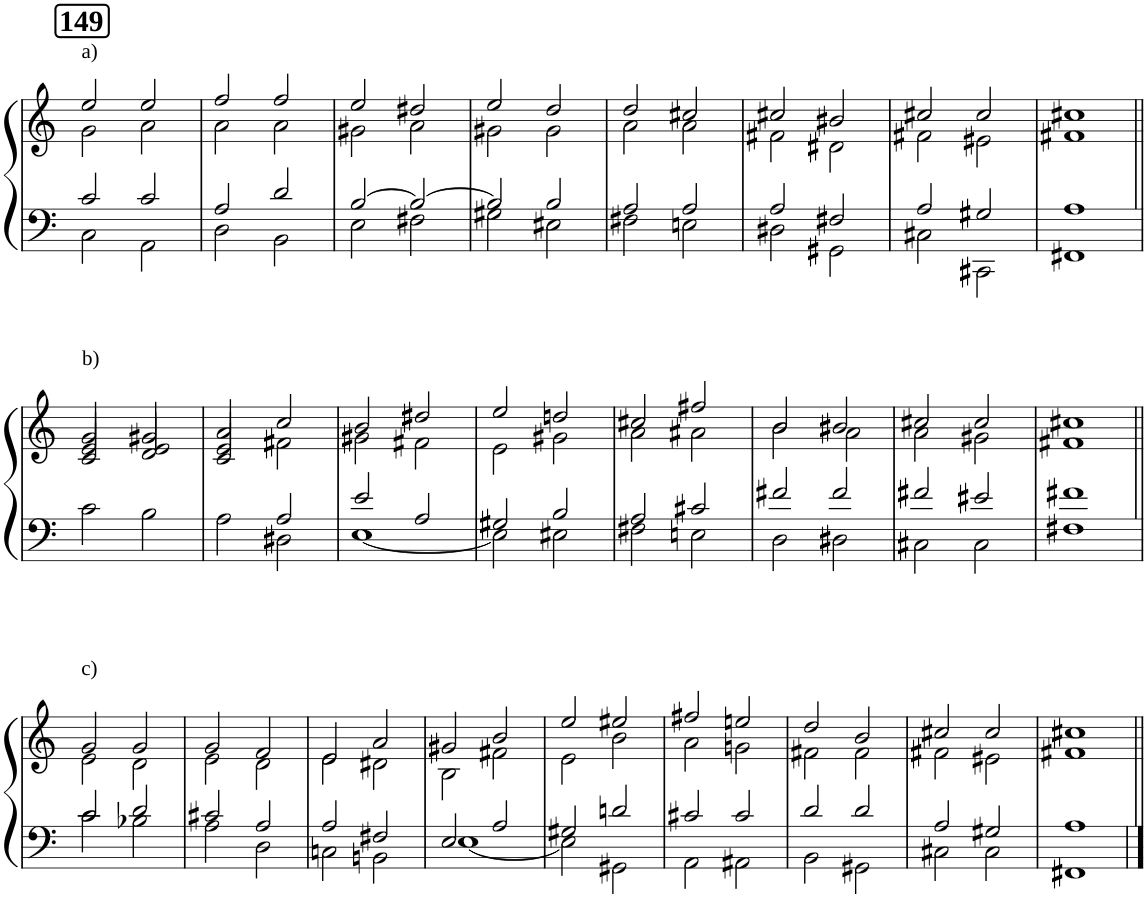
**kern	**kern
*part1	*part1
*staff2	*staff1
*I"Piano	*
*I'Pno	*
*clefF4	*clefG2
*k[]	*k[]
*M1/1	*M1/1
!!LO:REH:place=s1:a:B:cj:fs=14:t=149
=1	=1
*^	*^
*	*^	*	*
!	!	!	!LO:TX:a:t=a)	!
1ryy	2c/	2C\	2ee/	2g\
.	2c/	2AA\	2ee/	2a\
=2	=2	=2	=2	=2
1ryy	2A/	2D\	2ff/	2a\
.	2d/	2BB\	2ff/	2a\
=3	=3	=3	=3	=3
1ryy	[2B/	2E\	2ee/	2g#X\
.	2B/_	2F#X\	2dd#X/	2a\
=4	=4	=4	=4	=4
1ryy	2B/]	2G#X\	2ee/	2g#X\
.	2B/	2E#X\	2dd/	2g#\
=5	=5	=5	=5	=5
1ryy	2A/	2F#X\	2dd/	2a\
.	2A/	2En\	2cc#X/	2a\
=6	=6	=6	=6	=6
1ryy	2A/	2D#X\	2cc#X/	2f#X\
.	2F#X/	2GG#X\	2b#X/	2d#X\
=7	=7	=7	=7	=7
1ryy	2A/	2C#X\	2cc#X/	2f#X\
.	2G#X/	2CC#X\	2cc#/	2e#X\
=8	=8	=8	=8	=8
1ryy	1A	1FF#X	1cc#X	1f#X
!!LO:LB:g=z
=9||	=9||	=9||	=9||	=9||
*	*	*	*^	*^
!	!	!	!LO:TX:a:t=b)	!	!	!
*	*v	*v	*	*	*	*
1ryy	2c\	2g/	2e/	2ryy	2c/
.	2B\	2g#X/	2e/	2ryy	2d/
=10	=10	=10	=10	=10	=10
*	*^	*	*	*	*
1ryy	2ryy	2A\	2a/	2e/	2ryy	2c/
.	2A/	2D#X\	2cc/	2f#X\	2ryy	2ryy
*	*	*	*	*v	*v	*v
=11	=11	=11	=11	=11
1ryy	2e/	[1E	2b/	2g#X\
.	2A/	.	2dd#X/	2f#X\
=12	=12	=12	=12	=12
1ryy	2G#X/	2E\]	2ee/	2e\
.	2B/	2E#X\	2ddn/	2g#X\
=13	=13	=13	=13	=13
1ryy	2A/	2F#X\	2cc#X/	2a\
.	2c#X/	2En\	2ff#X/	2a#X\
=14	=14	=14	=14	=14
1ryy	2f#X/	2D\	2b/	2b\
.	2f#/	2D#X\	2b#X/	2a\
=15	=15	=15	=15	=15
1ryy	2f#X/	2C#X\	2cc#X/	2a\
.	2e#X/	2C#\	2cc#/	2g#X\
=16	=16	=16	=16	=16
1ryy	1f#X	1F#X	1cc#X	1f#X
!!LO:LB:g=z	!!
=17||	=17||	=17||	=17||	=17||
!	!	!	!LO:TX:a:t=c)	!
1ryy	2c/	2c\	2g/	2e\
.	2d/	2B-X\	2g/	2d\
=18	=18	=18	=18	=18
1ryy	2c#X/	2A\	2g/	2e\
.	2A/	2D\	2f/	2d\
=19	=19	=19	=19	=19
1ryy	2A/	2Cn\	2e/	2e\
.	2F#X/	2BBn\	2a/	2d#X\
=20	=20	=20	=20	=20
1ryy	2E/	[1E	2g#X/	2B\
.	2A/	.	2b/	2f#X\
=21	=21	=21	=21	=21
1ryy	2G#X/	2E\]	2ee/	2e\
.	2dn/	2GG#X\	2ee#X/	2b\
=22	=22	=22	=22	=22
1ryy	2c#X/	2AA\	2ff#X/	2a\
.	2c#/	2AA#X\	2een/	2gn\
=23	=23	=23	=23	=23
1ryy	2d/	2BB\	2dd/	2f#X\
.	2d/	2GG#X\	2b/	2f#\
=24	=24	=24	=24	=24
1ryy	2A/	2C#X\	2cc#X/	2f#X\
.	2G#X/	2C#\	2cc#/	2e#X\
=25	=25	=25	=25	=25
1ryy	1A	1FF#X	1cc#X	1f#X
*v	*v	*v	*	*
*	*v	*v
=||	=||
*-	*-
